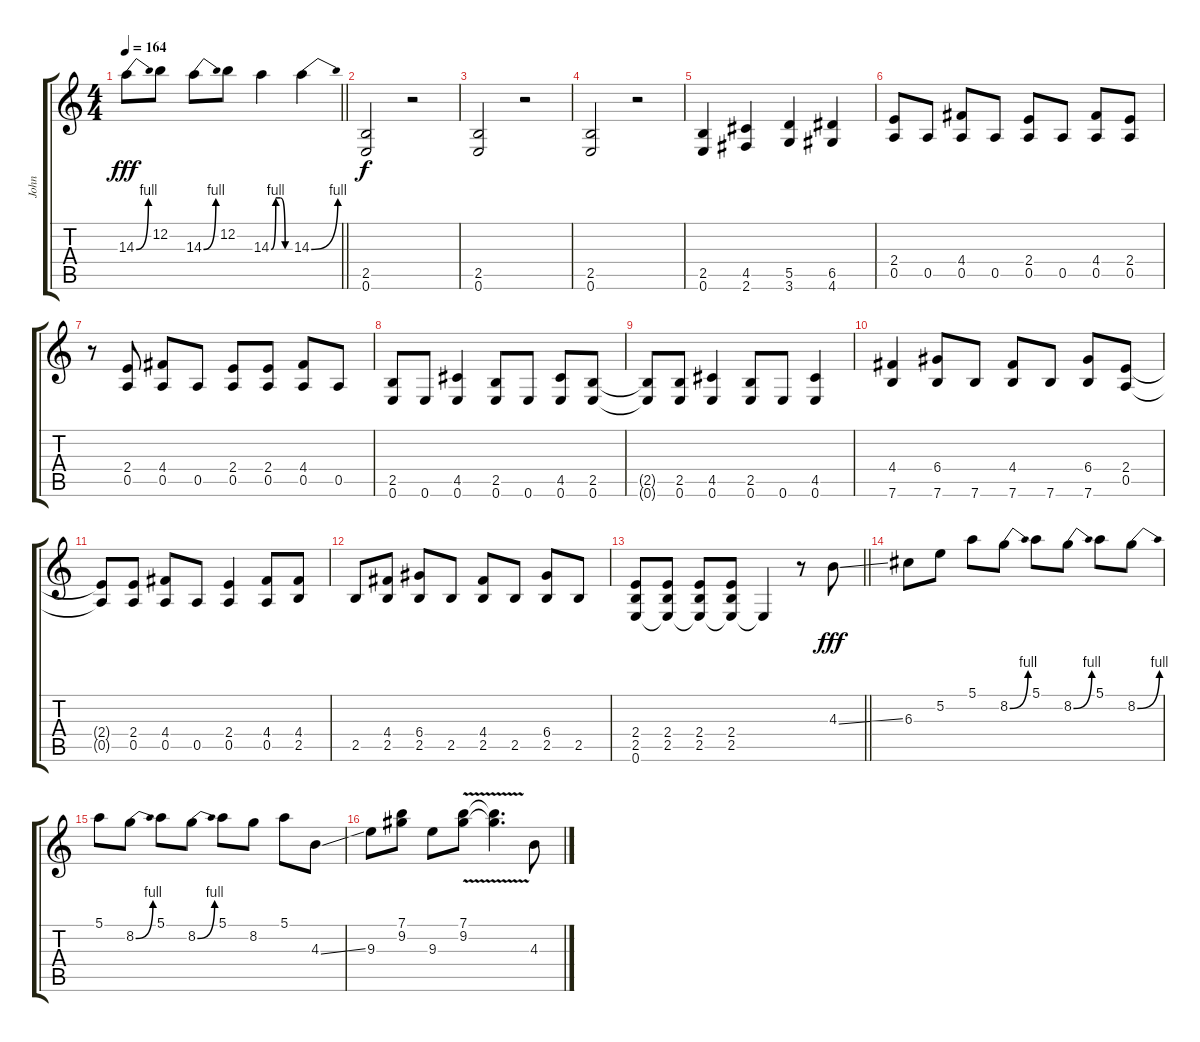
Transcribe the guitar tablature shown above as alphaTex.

\track ("John" "John") {instrument overdrivenguitar}
\staff {score tabs}
\tuning (E4 B3 G3 D3 A2 E2) {hide}
\ts (4 4)
\tempo 164
\clef g2
\barLineRight lightlight
\ks c
14.3{be (bend 0 0 60 4)}.8{dy fff} 12.2.8 14.3{be (bend 0 0 60 4)}.8 12.2.8 14.3{be (custom 0 0 15 4 30 4 45 0 60 0)}.4 14.3{be (bend 0 0 60 4)}.4 |
(2.5 0.6).2{dy f volume 11} r.2 |
(2.5 0.6).2 r.2 |
(2.5 0.6).2 r.2 |
(2.5 0.6).4 (4.5 2.6).4 (5.5 3.6).4 (6.5 4.6).4 |
(2.4 0.5).8 0.5.8 (4.4 0.5).8 0.5.8 (2.4 0.5).8 0.5.8 (4.4 0.5).8 (2.4 0.5).8 |
r.8 (2.4 0.5).8 (4.4 0.5).8 0.5.8 (2.4 0.5).8 (2.4 0.5).8 (4.4 0.5).8 0.5.8 |
(2.5 0.6).8 0.6.8 (4.5 0.6).4 (2.5 0.6).8 0.6.8 (4.5 0.6).8 (2.5 0.6).8 |
(2.5{t} 0.6{t}).8 (2.5 0.6).8 (4.5 0.6).4 (2.5 0.6).8 0.6.8 (4.5 0.6).4 |
(4.4 7.6).4 (6.4 7.6).8 7.6.8 (4.4 7.6).8 7.6.8 (6.4 7.6).8 (2.4 0.5).8 |
(2.4{t} 0.5{t}).8 (2.4 0.5).8 (4.4 0.5).8 0.5.8 (2.4 0.5).4 (4.4 0.5).8 (4.4 2.5).8 |
2.5.8 (4.4 2.5).8 (6.4 2.5).8 2.5.8 (4.4 2.5).8 2.5.8 (6.4 2.5).8 2.5.8 |
\barLineRight lightlight
(2.4 2.5 0.6).8 (2.4 2.5 0.6{t}).8 (2.4 2.5 0.6{t}).8 (2.4 2.5 0.6{t}).8 0.6{t}.4 r.8 4.3{ss}.8{dy fff volume 16} |
6.3.8 5.2.8 5.1.8 8.2{be (bend 0 0 60 4)}.8 5.1.8 8.2{be (bend 0 0 60 4)}.8 5.1.8 8.2{be (bend 0 0 60 4)}.8 |
5.1.8 8.2{be (bend 0 0 60 4)}.8 5.1.8 8.2{be (bend 0 0 60 4)}.8 5.1.8 8.2.8 5.1.8 4.3{ss}.8 |
9.3.8 (7.1 9.2).8 9.3.8 (7.1{v} 9.2).8 (7.1{t} 9.2{t}).4{d} 4.3.8
